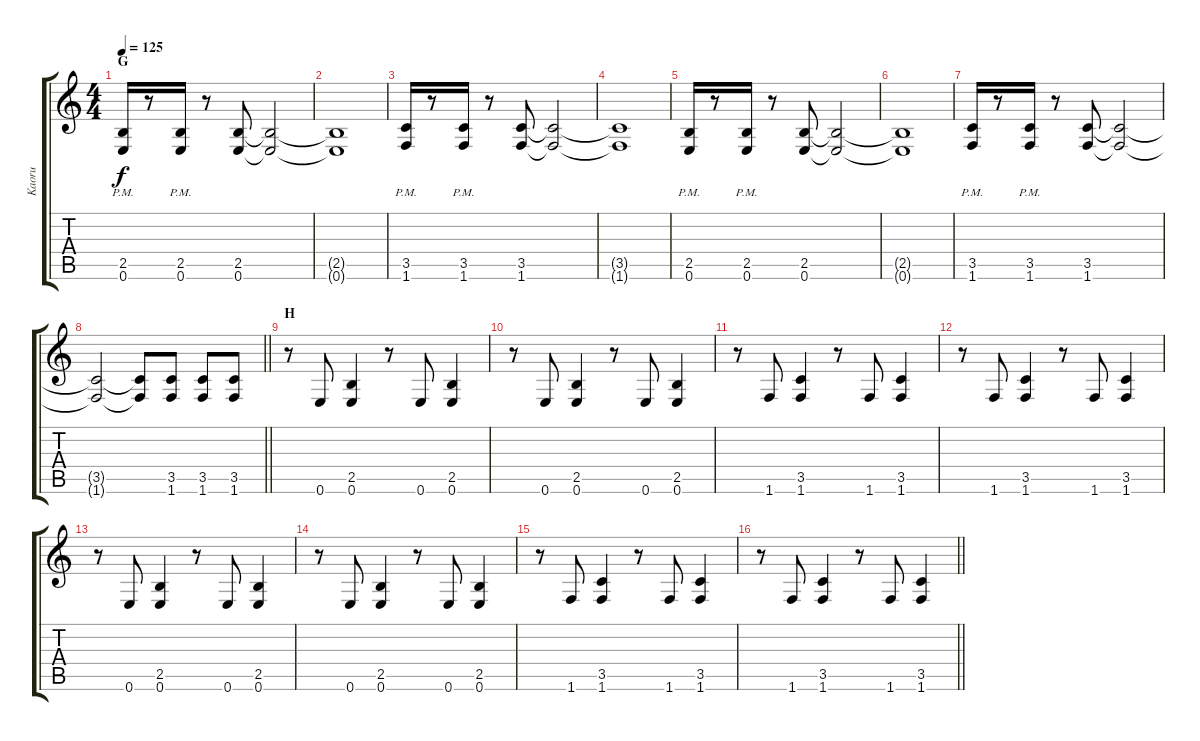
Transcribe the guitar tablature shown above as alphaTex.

\track ("Kaoru" "Kaoru") {instrument overdrivenguitar}
\staff {score tabs}
\tuning (E4 B3 G3 D3 A2 E2) {hide}
\ts (4 4)
\section ("" "G")
\tempo 125
\clef g2
\ks c
(2.5{pm} 0.6{pm}).16{dy f} r.8 (2.5{pm} 0.6{pm}).16 r.8 (2.5 0.6).8 (2.5{t} 0.6{t}).2 |
(2.5{t} 0.6{t}).1 |
(3.5{pm} 1.6{pm}).16 r.8 (3.5{pm} 1.6{pm}).16 r.8 (3.5 1.6).8 (3.5{t} 1.6{t}).2 |
(3.5{t} 1.6{t}).1 |
(2.5{pm} 0.6{pm}).16 r.8 (2.5{pm} 0.6{pm}).16 r.8 (2.5 0.6).8 (2.5{t} 0.6{t}).2 |
(2.5{t} 0.6{t}).1 |
(3.5{pm} 1.6{pm}).16 r.8 (3.5{pm} 1.6{pm}).16 r.8 (3.5 1.6).8 (3.5{t} 1.6{t}).2 |
\barLineRight lightlight
(3.5{t} 1.6{t}).2 (3.5{t} 1.6{t}).8 (3.5 1.6).8 (3.5 1.6).8 (3.5 1.6).8 |
\section ("" "H")
r.8 0.6.8 (2.5 0.6).4 r.8 0.6.8 (2.5 0.6).4 |
r.8 0.6.8 (2.5 0.6).4 r.8 0.6.8 (2.5 0.6).4 |
r.8 1.6.8 (3.5 1.6).4 r.8 1.6.8 (3.5 1.6).4 |
r.8 1.6.8 (3.5 1.6).4 r.8 1.6.8 (3.5 1.6).4 |
r.8 0.6.8 (2.5 0.6).4 r.8 0.6.8 (2.5 0.6).4 |
r.8 0.6.8 (2.5 0.6).4 r.8 0.6.8 (2.5 0.6).4 |
r.8 1.6.8 (3.5 1.6).4 r.8 1.6.8 (3.5 1.6).4 |
\barLineRight lightlight
r.8 1.6.8 (3.5 1.6).4 r.8 1.6.8 (3.5 1.6).4
